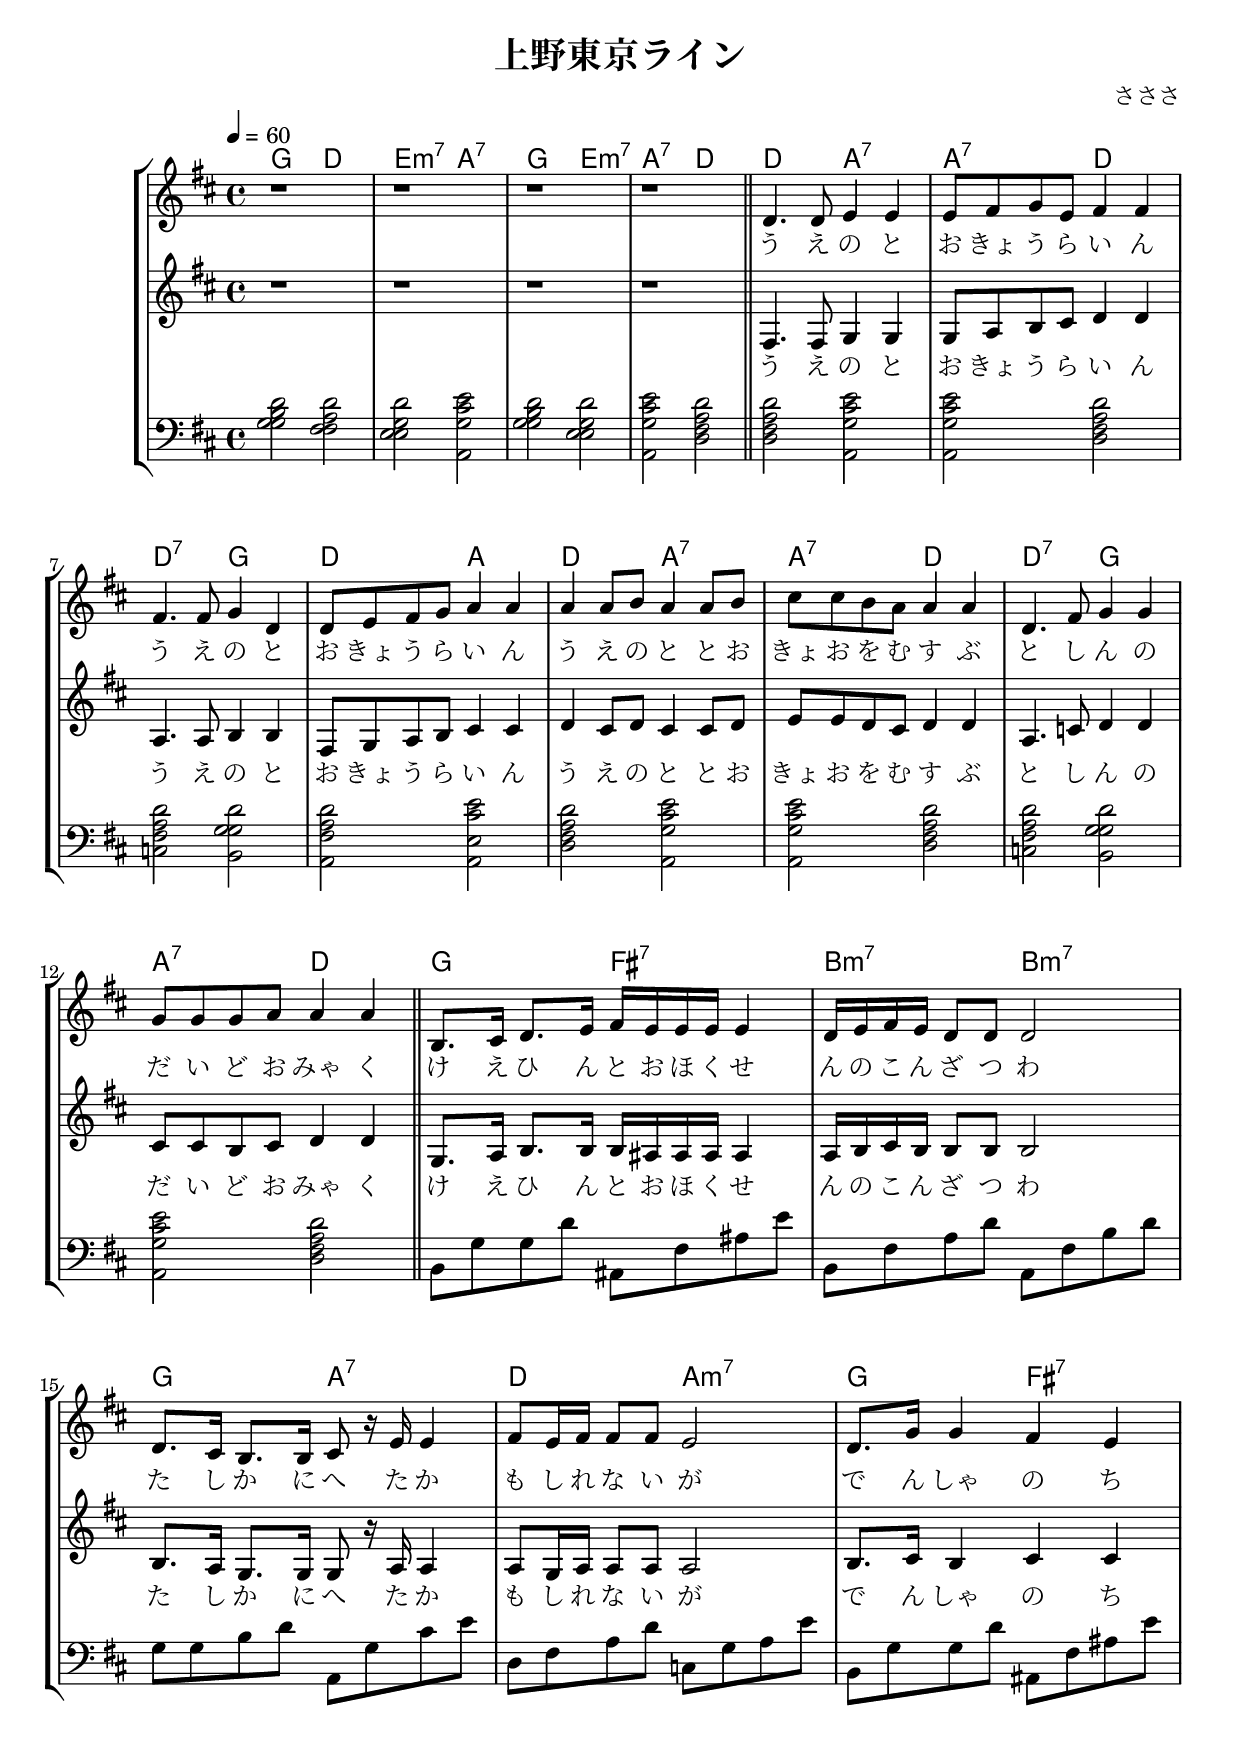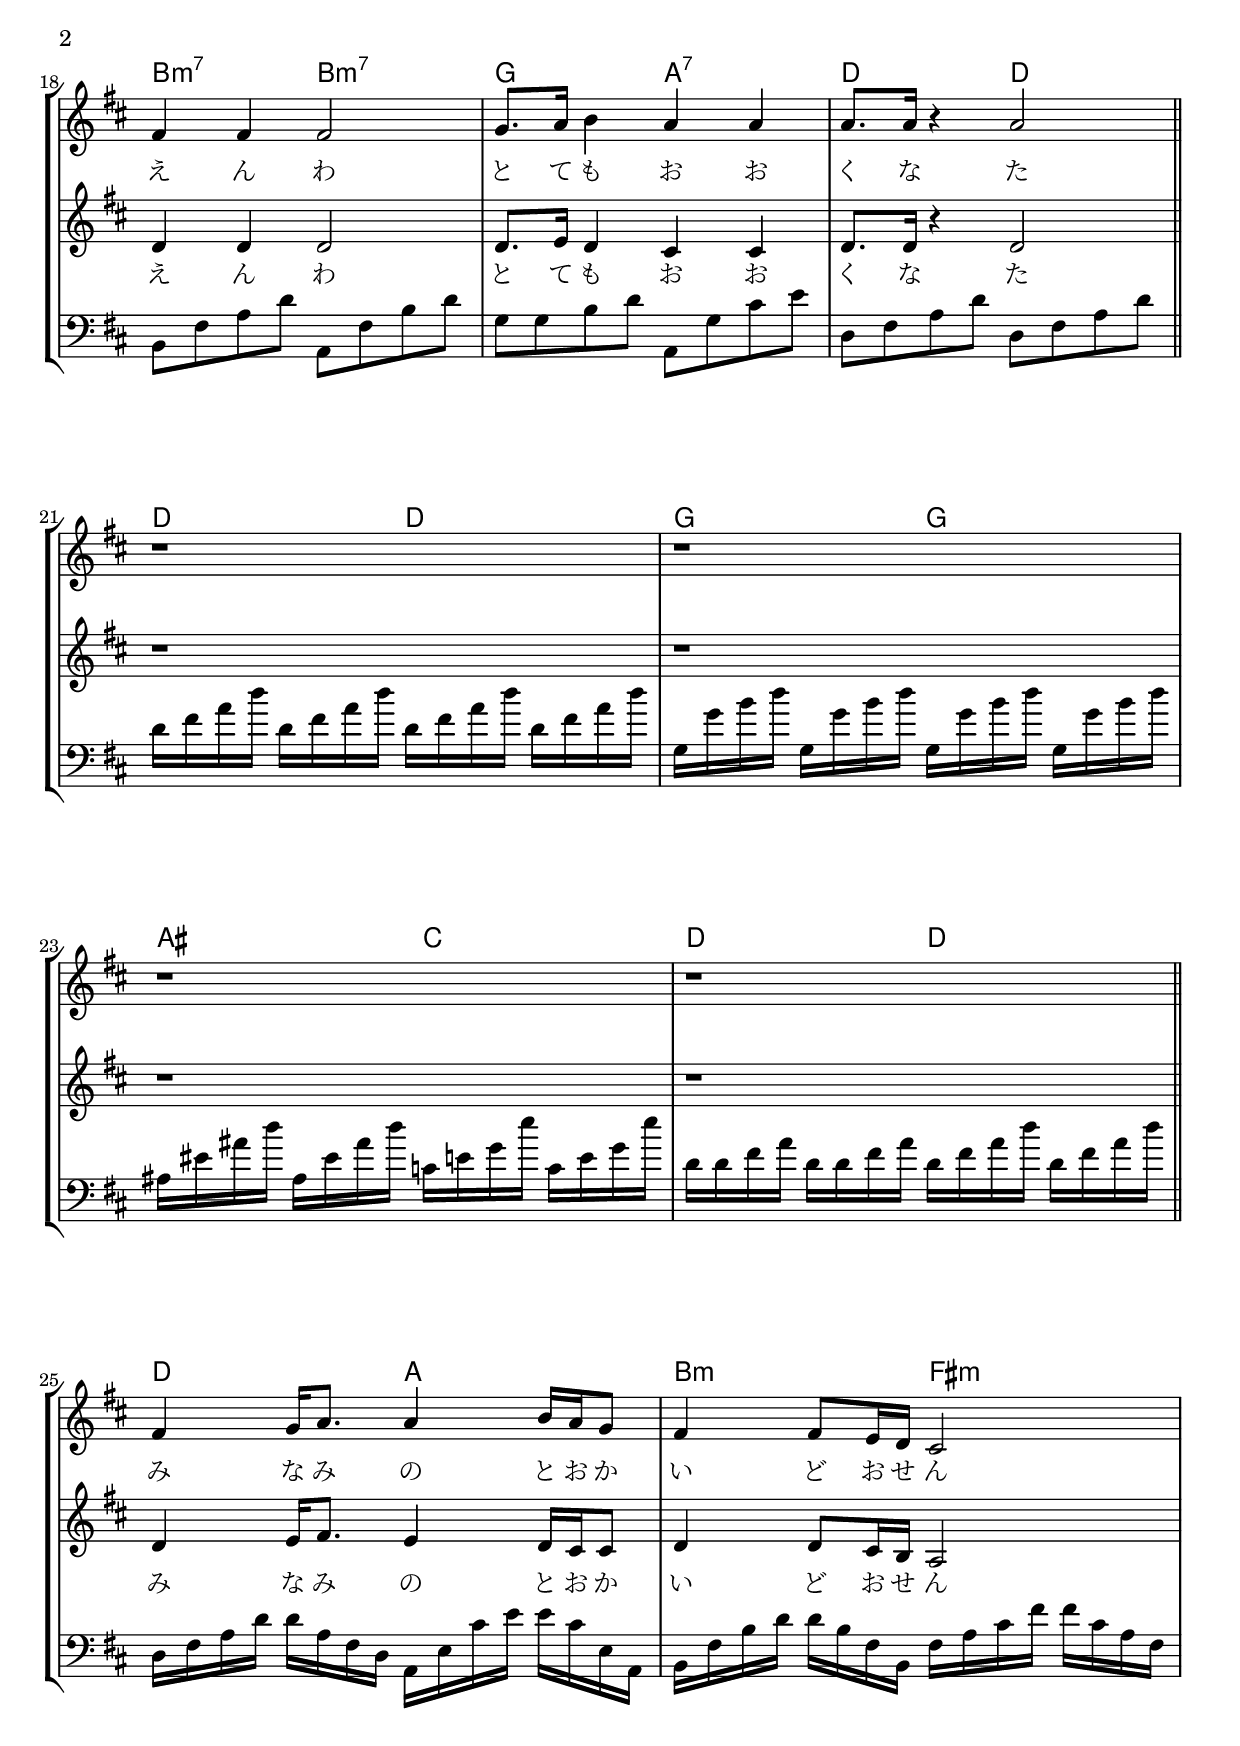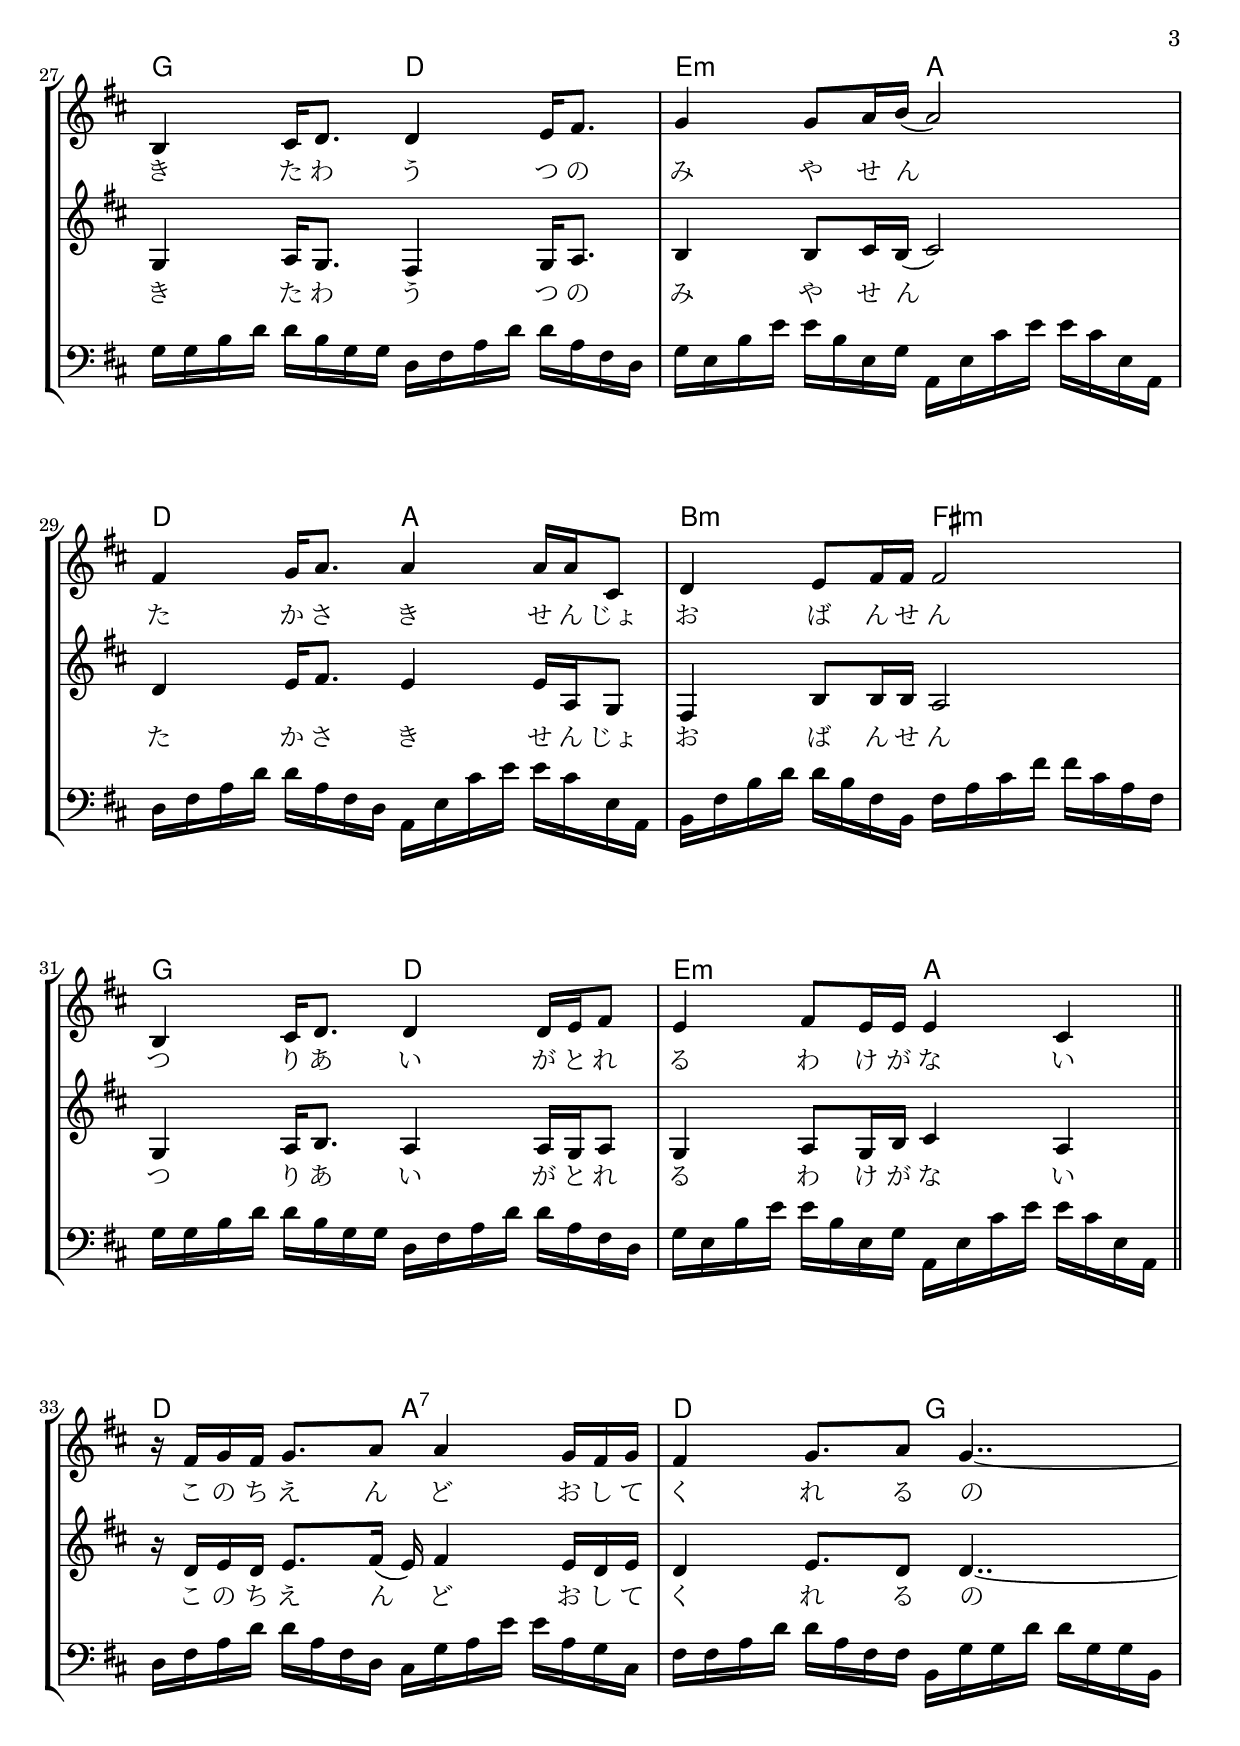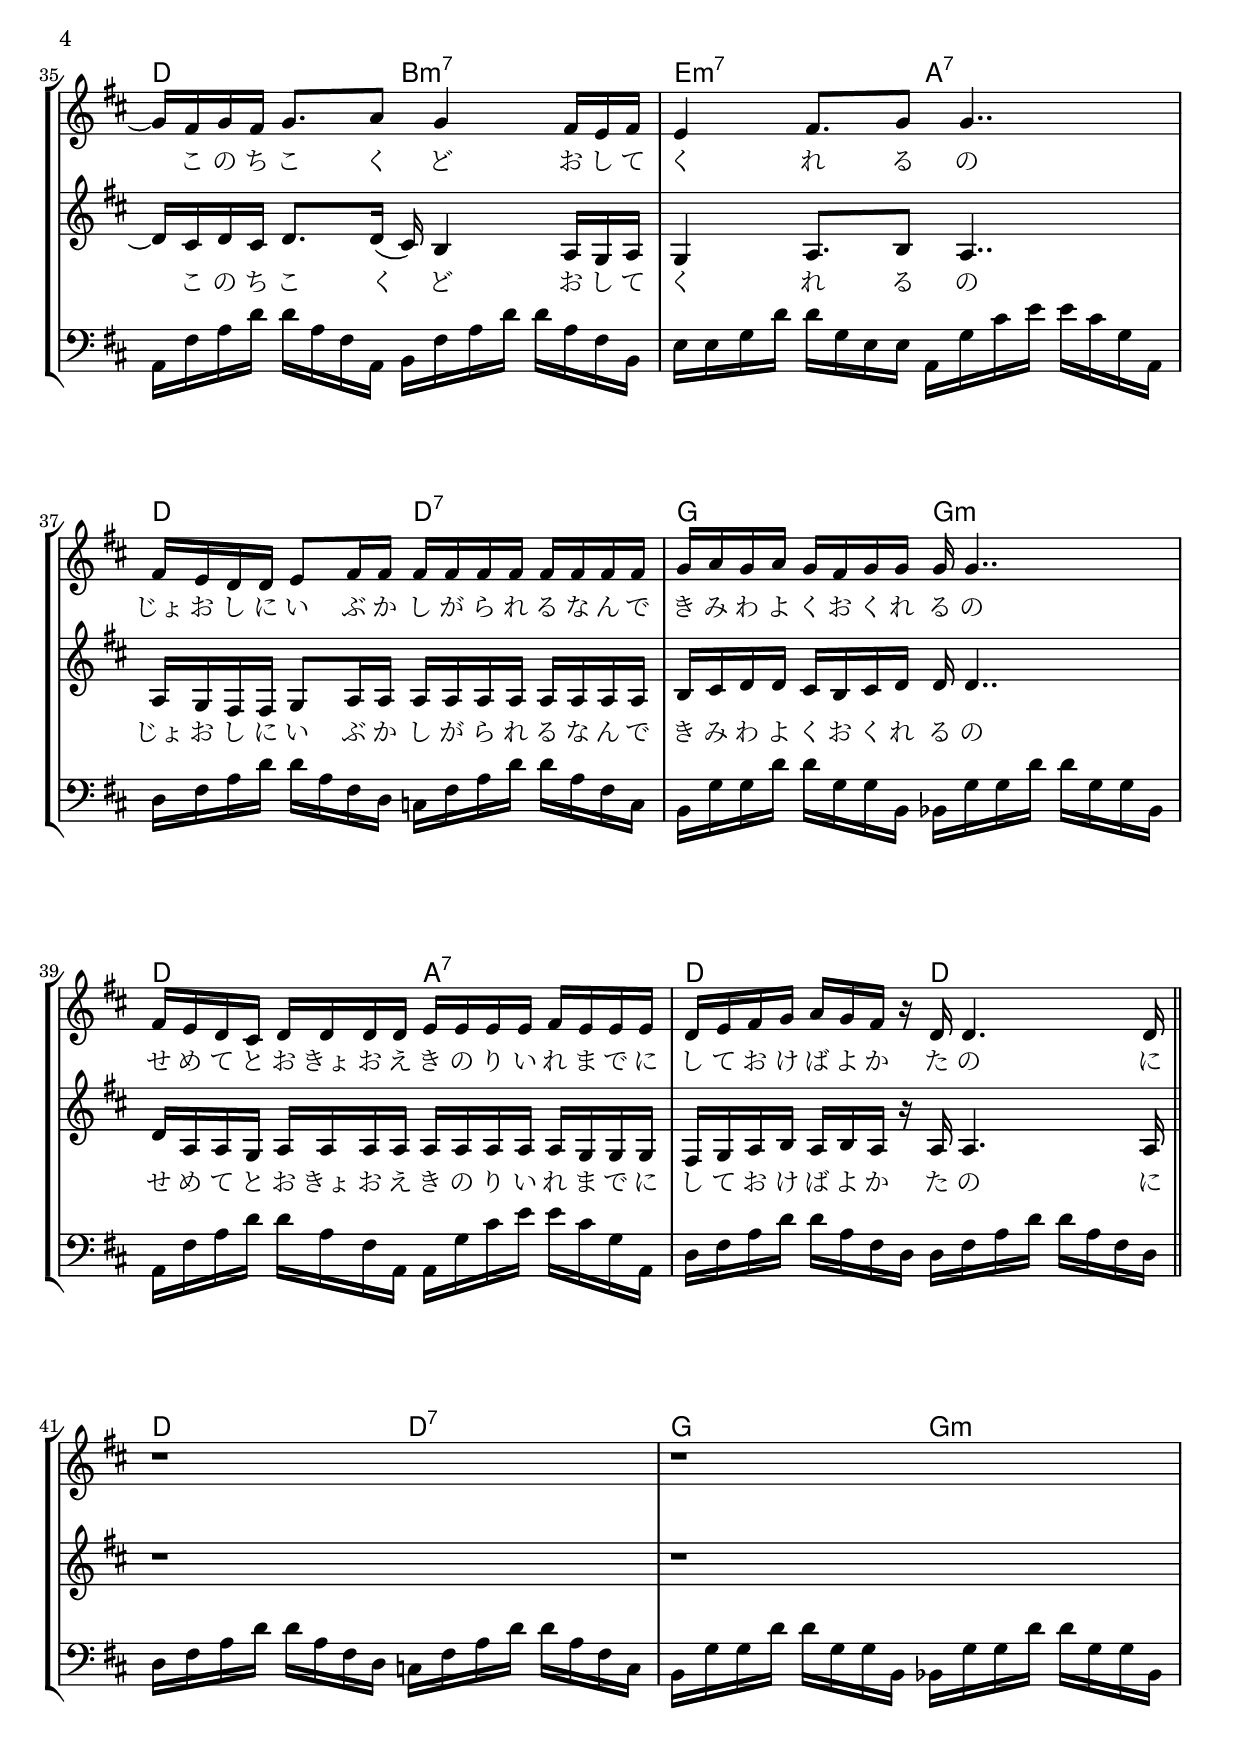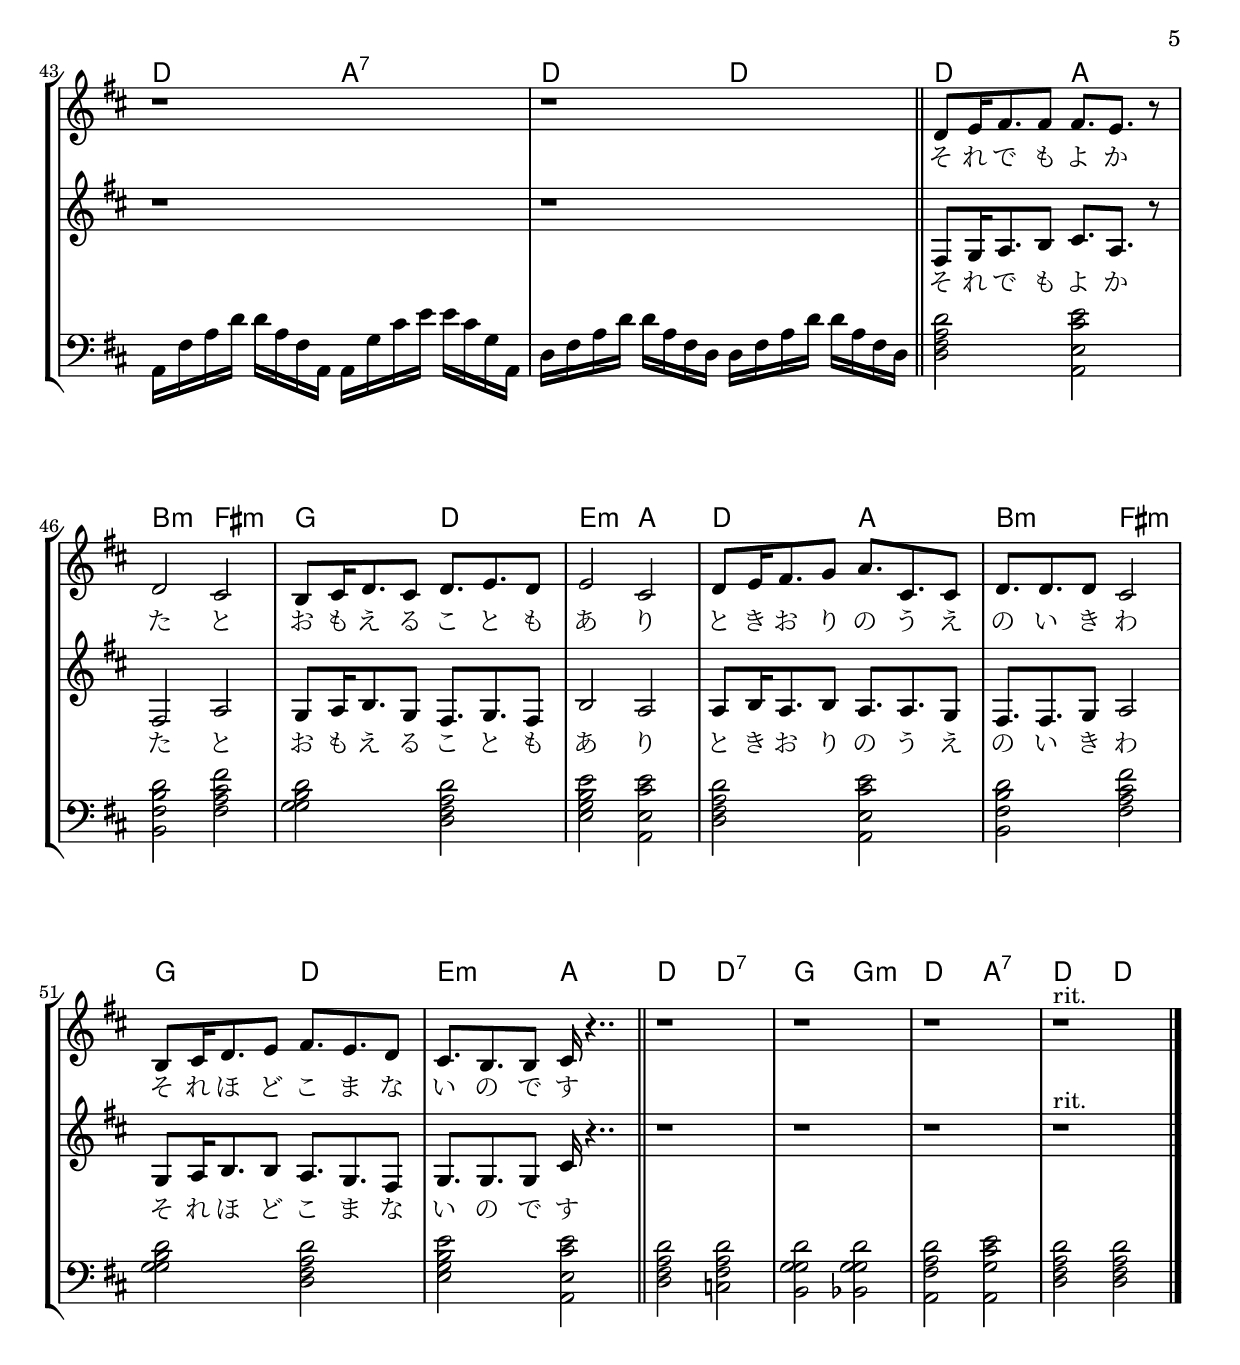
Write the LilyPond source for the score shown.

\version "2.12.1"

\header {
	title = \markup {上野東京ライン}
	composer = \markup \center-column {さささ}
}

harmony = \chordmode {
	g2 d e:min7 a:7 g e:min7 a:7 d 

	d a:7 a:7 d d:7 g d a d a:7 a:7 d d:7 g a:7 d 

	g fis:7 b:min7 b:min7 g a:7 d a:min7 g fis:7 b:min7 b:min7 g a:7 d d 

	d d g g ais c d d 

	d a b:m fis:m g d e:m a d a b:m fis:m g d e:m a 

	d a:7 d g d b:min7 e:min7 a:7 d d:7 g g:m d a:7 d d 

	d d:7 g g:m d a:7 d d 

	d a b:m fis:m g d e:m a d a b:m fis:m g d e:m a 

	d d:7 g g:m d a:7 d d 
}

melody = {
	\key d \major
	\tempo 4 = 60
	r1 | r1 | r1 | r1   
	\set Staff.midiInstrument = #"fss0.42"
	d'4.  d'8  e'4  e'4 
	e'8  fis'8  g'8  e'8  fis'4  fis'4 
	fis'4.  fis'8  g'4  d'4 
	d'8  e'8  fis'8  g'8  a'4  a'4 
	a'4  a'8  b'8  a'4  a'8  b'8 
	cis''8  cis''8  b'8  a'8  a'4  a'4 
	d'4.  fis'8  g'4  g'4 
	g'8  g'8  g'8  a'8  a'4  a'4
	\set Staff.midiInstrument = #"fss0.42"
	b8.  cis'16  d'8.  e'16  fis'16  e'16  e'16  e'16  e'4 
	d'16  e'16  fis'16  e'16  d'8  d'8  d'2 
	d'8.  cis'16  b8.  b16  cis'8  r16  e'16  e'4 
	fis'8  e'16  fis'16  fis'8  fis'8  e'2 
	d'8.  g'16  g'4  fis'4  e'4 
	fis'4  fis'4  fis'2 
	g'8.  a'16  b'4  a'4  a'4 
	a'8.  a'16  r4  a'2
	r1 | r1 | r1 | r1   
	\set Staff.midiInstrument = #"fss0.42"
	fis'4  g'16  a'8.  a'4  b'16  a'16  g'8 
	fis'4  fis'8  e'16  d'16  cis'2 
	b4  cis'16  d'8.  d'4  e'16  fis'8. 
	g'4  g'8  a'16  b'16  (a'2) 
	fis'4  g'16  a'8.  a'4  a'16  a'16  cis'8 
	d'4  e'8  fis'16  fis'16  fis'2 
	b4  cis'16  d'8.  d'4  d'16  e'16  fis'8 
	e'4  fis'8  e'16  e'16  e'4  cis'4
	\set Staff.midiInstrument = #"fss0.42"
	r16 fis'16  g'16  fis'16  g'8.  a'8  a'4  g'16  fis'16  g'16 
	fis'4  g'8.  a'8  g'4..~ 
	g'16  fis'16  g'16  fis'16  g'8.  a'8  g'4  fis'16  e'16  fis'16 
	e'4  fis'8.  g'8  g'4.. 
	fis'16  e'16  d'16  d'16  e'8  fis'16  fis'16  fis'16  fis'16  fis'16  fis'16  fis'16  fis'16  fis'16  fis'16 
	g'16  a'16  g'16  a'16  g'16  fis'16  g'16  g'16  g'16  g'4.. 
	fis'16  e'16  d'16  cis'16  d'16  d'16  d'16  d'16  e'16  e'16  e'16  e'16  fis'16  e'16  e'16  e'16 
	d'16  e'16  fis'16  g'16  a'16  g'16  fis'16  r16  d'16  d'4.  d'16
	r1 | r1 | r1 | r1   
	\set Staff.midiInstrument = #"fss0.42"
	d'8  e'16  fis'8.  fis'8  fis'8.  e'8.  r8 
	d'2  cis'2 
	b8  cis'16  d'8.  cis'8  d'8.  e'8.  d'8 
	e'2  cis'2 
	d'8  e'16  fis'8.  g'8  a'8.  cis'8.  cis'8 
	d'8.  d'8.  d'8  cis'2 
	b8  cis'16  d'8.  e'8  fis'8.  e'8.  d'8 
	cis'8.  b8.  b8  cis'16  	r4.. 	r1 | r1 | r1 | r1^"rit." \bar "|."
}

words = \lyricmode {
	
	う  え  の  と  お  きょ  う  ら  い  ん  う  え  の  と  お  きょ  う  ら  い  ん  う  え  の  と  と  お  きょ  お  を  む  す  ぶ  と  し  ん  の  だ  い  ど  お  みゃ  く  
	け  え  ひ  ん  と  お  ほ  く  せ  ん  の  こ  ん  ざ  つ  わ  た  し  か  に  へ  た  か  も  し  れ  な  い  が  で  ん  しゃ  の  ち  え  ん  わ  と  て  も  お  お  く  な  た  
	
	み  な  み  の  と  お  か  い  ど  お  せ  ん  き  た  わ  う  つ  の  み  や  せ  ん  た  か  さ  き  せ  ん  じょ  お  ば  ん  せ  ん  つ  り  あ  い  が  と  れ  る  わ  け  が  な  い  
	こ  の  ち  え  ん  ど  お  し  て  く  れ  る  の  こ  の  ち  こ  く  ど  お  し  て  く  れ  る  の  じょ  お  し  に  い  ぶ  か  し  が  ら  れ  る  な  ん  で  き  み  わ  よ  く  お  く  れ  る  の  せ  め  て  と  お  きょ  お  え  き  の  り  い  れ  ま  で  に  し  て  お  け  ば  よ  か  た  の  に  
	
	そ  れ  で  も  よ  か  た  と  お  も  え  る  こ  と  も  あ  り  と  き  お  り  の  う  え  の  い  き  わ  そ  れ  ほ  ど  こ  ま  な  い  の  で  す  
	
}

secondmelody = {
	\key d \major
	\tempo 4 = 60
	r1 | r1 | r1 | r1   
	\set Staff.midiInstrument = #"fss0.42"
	fis4.  fis8  g4  g4 
	g8  a8  b8  cis'8  d'4  d'4 
	a4.  a8  b4  b4 
	fis8  g8  a8  b8  cis'4  cis'4 
	d'4  cis'8  d'8  cis'4  cis'8  d'8 
	e'8  e'8  d'8  cis'8  d'4  d'4 
	a4.  c'8  d'4  d'4 
	cis'8  cis'8  b8  cis'8  d'4  d'4
	\set Staff.midiInstrument = #"fss0.42"
	g8.  a16  b8.  b16  b16  ais16  ais16  ais16  ais4 
	a16  b16  cis'16  b16  b8  b8  b2 
	b8.  a16  g8.  g16  g8  r16  a16  a4 
	a8  g16  a16  a8  a8  a2 
	b8.  cis'16  b4  cis'4  cis'4 
	d'4  d'4  d'2 
	d'8.  e'16  d'4  cis'4  cis'4 
	d'8.  d'16  r4  d'2
	r1 | r1 | r1 | r1   
	\set Staff.midiInstrument = #"fss0.42"
	d'4  e'16  fis'8.  e'4  d'16  cis'16  cis'8 
	d'4  d'8  cis'16  b16  a2 
	g4  a16  g8.  fis4  g16  a8. 
	b4  b8  cis'16  b16  (cis'2) 
	d'4  e'16  fis'8.  e'4  e'16  a16  g8 
	fis4  b8  b16  b16  a2 
	g4  a16  b8.  a4  a16  g16  a8 
	g4  a8  g16  b16  cis'4  a4
	\set Staff.midiInstrument = #"fss0.42"
	r16 d'16  e'16  d'16  e'8.  fis'16  (e'16)  fis'4  e'16  d'16  e'16 
	d'4  e'8.  d'8  d'4..~ 
	d'16  cis'16  d'16  cis'16  d'8.  d'16  (cis'16)  b4  a16  g16  a16 
	g4  a8.  b8  a4.. 
	a16  g16  fis16  fis16  g8  a16  a16  a16  a16  a16  a16  a16  a16  a16  a16 
	b16  cis'16  d'16  d'16  cis'16  b16  cis'16  d'16  d'16  d'4.. 
	d'16  a16  a16  g16  a16  a16  a16  a16  a16  a16  a16  a16  a16  g16  g16  g16 
	fis16  g16  a16  b16  a16  b16  a16  r16  a16  a4.  a16
	r1 | r1 | r1 | r1   
	\set Staff.midiInstrument = #"fss0.42"
	fis8  g16  a8.  b8  cis'8.  a8.  r8 
	fis2  a2 
	g8  a16  b8.  g8  fis8.  g8.  fis8 
	b2  a2 
	a8  b16  a8.  b8  a8.  a8.  g8 
	fis8.  fis8.  g8  a2 
	g8  a16  b8.  b8  a8.  g8.  fis8 
	g8.  g8.  g8  cis'16  	r4.. 	r1 | r1 | r1 | r1^"rit." \bar "|."
}

secondwords = \lyricmode {
	
	う  え  の  と  お  きょ  う  ら  い  ん  う  え  の  と  お  きょ  う  ら  い  ん  う  え  の  と  と  お  きょ  お  を  む  す  ぶ  と  し  ん  の  だ  い  ど  お  みゃ  く  
	け  え  ひ  ん  と  お  ほ  く  せ  ん  の  こ  ん  ざ  つ  わ  た  し  か  に  へ  た  か  も  し  れ  な  い  が  で  ん  しゃ  の  ち  え  ん  わ  と  て  も  お  お  く  な  た  
	
	み  な  み  の  と  お  か  い  ど  お  せ  ん  き  た  わ  う  つ  の  み  や  せ  ん  た  か  さ  き  せ  ん  じょ  お  ば  ん  せ  ん  つ  り  あ  い  が  と  れ  る  わ  け  が  な  い  
	こ  の  ち  え  ん  ど  お  し  て  く  れ  る  の  こ  の  ち  こ  く  ど  お  し  て  く  れ  る  の  じょ  お  し  に  い  ぶ  か  し  が  ら  れ  る  な  ん  で  き  み  わ  よ  く  お  く  れ  る  の  せ  め  て  と  お  きょ  お  え  き  の  り  い  れ  ま  で  に  し  て  お  け  ば  よ  か  た  の  に  
	
	そ  れ  で  も  よ  か  た  と  お  も  え  る  こ  と  も  あ  り  と  き  お  り  の  う  え  の  い  き  わ  そ  れ  ほ  ど  こ  ま  な  い  の  で  す  
	
}

tempochange = {
	\tempo 4 = 60
	r1 | r1 | r1 | r1 \bar "||"
	\tempo 4 = 60
	r1 | r1 | r1 | r1 | r1 | r1 | r1 | r1 \bar "||"
	\tempo 4 = 60
	r1 | r1 | r1 | r1 | r1 | r1 | r1 | r1 \bar "||"
	\tempo 4 = 60
	r1 | r1 | r1 | r1 \bar "||"
	\tempo 4 = 60
	r1 | r1 | r1 | r1 | r1 | r1 | r1 | r1 \bar "||"
	\tempo 4 = 60
	r1 | r1 | r1 | r1 | r1 | r1 | r1 | r1 \bar "||"
	\tempo 4 = 60
	r1 | r1 | r1 | r1 \bar "||"
	\tempo 4 = 60
	r1 | r1 | r1 | r1 | r1 | r1 | r1 | r1 \bar "||"
	\tempo 4 = 60
	r1 | r1 | r1 | \tempo 4 = 45 r2 \tempo 4 = 40 r2 \bar "|."
}

mainacc = {
	\clef bass
	\set Staff.midiInstrument = #"Church organ"
	\key d \major
	\tempo 4 = 60
	<g g b d'>2
	<fis fis a d'>2
	<e e g d'>2
	<a, g cis' e'>2
	<g g b d'>2
	<e e g d'>2
	<a, g cis' e'>2
	<d fis a d'>2
	\bar "||"

	\set Staff.midiInstrument = #"Church organ"
	<d fis a d'>2
	<a, g cis' e'>2
	<a, g cis' e'>2
	<d fis a d'>2
	<c fis a d'>2
	<b, g g d'>2
	<a, fis a d'>2
	<a, e cis' e'>2
	<d fis a d'>2
	<a, g cis' e'>2
	<a, g cis' e'>2
	<d fis a d'>2
	<c fis a d'>2
	<b, g g d'>2
	<a, g cis' e'>2
	<d fis a d'>2
	\bar "||"

	\set Staff.midiInstrument = #"Pizzicato Strings"
	b,8 g8 g8 d'8
	ais,8 fis8 ais8 e'8
	b,8 fis8 a8 d'8
	a,8 fis8 b8 d'8
	g8 g8 b8 d'8
	a,8 g8 cis'8 e'8
	d8 fis8 a8 d'8
	c8 g8 a8 e'8
	b,8 g8 g8 d'8
	ais,8 fis8 ais8 e'8
	b,8 fis8 a8 d'8
	a,8 fis8 b8 d'8
	g8 g8 b8 d'8
	a,8 g8 cis'8 e'8
	d8 fis8 a8 d'8
	d8 fis8 a8 d'8
	\bar "||"

	\set Staff.midiInstrument = #"Harpsichord"
	d'16 fis' a' d'' d' fis' a' d''
	d'16 fis' a' d'' d' fis' a' d''
	g16 g' b' d'' g g' b' d''
	g16 g' b' d'' g g' b' d''
	ais16 eis' ais' d'' ais eis' ais' d''
	c'16 e' g' e'' c' e' g' e''
	d'16 d' fis' a' d' d' fis' a'
	d'16 fis' a' d'' d' fis' a' d''
	\bar "||"

	\set Staff.midiInstrument = #"Harpsichord"
	d16 fis a d' d' a fis d
	a,16 e cis' e' e' cis' e a,
	b,16 fis b d' d' b fis b,
	fis16 a cis' fis' fis' cis' a fis
	g16 g b d' d' b g g
	d16 fis a d' d' a fis d
	g16 e b e' e' b e g
	a,16 e cis' e' e' cis' e a,
	d16 fis a d' d' a fis d
	a,16 e cis' e' e' cis' e a,
	b,16 fis b d' d' b fis b,
	fis16 a cis' fis' fis' cis' a fis
	g16 g b d' d' b g g
	d16 fis a d' d' a fis d
	g16 e b e' e' b e g
	a,16 e cis' e' e' cis' e a,
	\bar "||"

	\set Staff.midiInstrument = #"Synthstrings 1"
	d16 fis a d' d' a fis d
	cis16 g a e' e' a g cis
	fis16 fis a d' d' a fis fis
	b,16 g g d' d' g g b,
	a,16 fis a d' d' a fis a,
	b,16 fis a d' d' a fis b,
	e16 e g d' d' g e e
	a,16 g cis' e' e' cis' g a,
	d16 fis a d' d' a fis d
	c16 fis a d' d' a fis c
	b,16 g g d' d' g g b,
	bes,16 g g d' d' g g bes,
	a,16 fis a d' d' a fis a,
	a,16 g cis' e' e' cis' g a,
	d16 fis a d' d' a fis d
	d16 fis a d' d' a fis d
	\bar "||"

	\set Staff.midiInstrument = #"Harpsichord"
	d16 fis a d' d' a fis d
	c16 fis a d' d' a fis c
	b,16 g g d' d' g g b,
	bes,16 g g d' d' g g bes,
	a,16 fis a d' d' a fis a,
	a,16 g cis' e' e' cis' g a,
	d16 fis a d' d' a fis d
	d16 fis a d' d' a fis d
	\bar "||"

	\set Staff.midiInstrument = #"String Ensemble 1"
	<d fis a d'>2
	<a, e cis' e'>2
	<b, fis b d'>2
	<fis a cis' fis'>2
	<g g b d'>2
	<d fis a d'>2
	<g e b e'>2
	<a, e cis' e'>2
	<d fis a d'>2
	<a, e cis' e'>2
	<b, fis b d'>2
	<fis a cis' fis'>2
	<g g b d'>2
	<d fis a d'>2
	<g e b e'>2
	<a, e cis' e'>2
	\bar "||"

	\set Staff.midiInstrument = #"Church organ"
	<d fis a d'>2
	<c fis a d'>2
	<b, g g d'>2
	<bes, g g d'>2
	<a, fis a d'>2
	<a, g cis' e'>2
	<d fis a d'>2
	<d fis a d'>2
	\bar "|."
}

subacc = {
	\clef bass
	\set Staff.midiInstrument = #"Tuba"
	\key d \major
	\tempo 4 = 60
	g4.g8
	fis4.fis8
	e4.e8
	a,4.a,8
	g4.g8
	e4.e8
	a,4.a,8
	d4.d8
	\bar "||"

	\set Staff.midiInstrument = #"Tuba"
	d4.d8
	a,4.a,8
	a,4.a,8
	d4.d8
	c4.c8
	b,4.b,8
	a,4.a,8
	a,4.a,8
	d4.d8
	a,4.a,8
	a,4.a,8
	d4.d8
	c4.c8
	b,4.b,8
	a,4.a,8
	d4.d8
	\bar "||"

	\set Staff.midiInstrument = #"Church organ"
	b,4.b,8
	ais,4.ais,8
	b,4.b,8
	a,4.a,8
	g4.g8
	a,4.a,8
	d4.d8
	c4.c8
	b,4.b,8
	ais,4.ais,8
	b,4.b,8
	a,4.a,8
	g4.g8
	a,4.a,8
	d4.d8
	d4.d8
	\bar "||"

	\set Staff.midiInstrument = #"Church organ"
	<d' fis' a' d''>2
	<d' fis' a' d''>2
	<g g' b' d''>2
	<g g' b' d''>2
	<ais eis' ais' d''>2
	<c' e' g' e''>2
	<d' d' fis' a'>2
	<d' fis' a' d''>2
	\bar "||"

	\set Staff.midiInstrument = #"Church organ"
	d8 <fis a d'> d <fis a d'>16 <fis a d'>
	a,8 <e cis' e'> a, <e cis' e'>16 <e cis' e'>
	b,8 <fis b d'> b, <fis b d'>16 <fis b d'>
	fis8 <a cis' fis'> fis <a cis' fis'>16 <a cis' fis'>
	g8 <g b d'> g <g b d'>16 <g b d'>
	d8 <fis a d'> d <fis a d'>16 <fis a d'>
	g8 <e b e'> g <e b e'>16 <e b e'>
	a,8 <e cis' e'> a, <e cis' e'>16 <e cis' e'>
	d8 <fis a d'> d <fis a d'>16 <fis a d'>
	a,8 <e cis' e'> a, <e cis' e'>16 <e cis' e'>
	b,8 <fis b d'> b, <fis b d'>16 <fis b d'>
	fis8 <a cis' fis'> fis <a cis' fis'>16 <a cis' fis'>
	g8 <g b d'> g <g b d'>16 <g b d'>
	d8 <fis a d'> d <fis a d'>16 <fis a d'>
	g8 <e b e'> g <e b e'>16 <e b e'>
	a,8 <e cis' e'> a, <e cis' e'>16 <e cis' e'>
	\bar "||"

	\set Staff.midiInstrument = #"Church organ"
	<d fis a d'>2
	<cis g a e'>2
	<fis fis a d'>2
	<b, g g d'>2
	<a, fis a d'>2
	<b, fis a d'>2
	<e e g d'>2
	<a, g cis' e'>2
	<d fis a d'>2
	<c fis a d'>2
	<b, g g d'>2
	<bes, g g d'>2
	<a, fis a d'>2
	<a, g cis' e'>2
	<d fis a d'>2
	<d fis a d'>2
	\bar "||"

	\set Staff.midiInstrument = #"Church organ"
	d8 fis8 a8 d'8
	c8 fis8 a8 d'8
	b,8 g8 g8 d'8
	bes,8 g8 g8 d'8
	a,8 fis8 a8 d'8
	a,8 g8 cis'8 e'8
	d8 fis8 a8 d'8
	d8 fis8 a8 d'8
	\bar "||"

	\set Staff.midiInstrument = #"Church organ"
	<d fis a d'>2
	<a, e cis' e'>2
	<b, fis b d'>2
	<fis a cis' fis'>2
	<g g b d'>2
	<d fis a d'>2
	<g e b e'>2
	<a, e cis' e'>2
	<d fis a d'>2
	<a, e cis' e'>2
	<b, fis b d'>2
	<fis a cis' fis'>2
	<g g b d'>2
	<d fis a d'>2
	<g e b e'>2
	<a, e cis' e'>2
	\bar "||"

	\set Staff.midiInstrument = #"Tuba"
	d4.d8
	c4.c8
	b,4.b,8
	bes,4.bes,8
	a,4.a,8
	a,4.a,8
	d4.d8
	d2
	\bar "|."
}

percA = {
	\drummode {
	r1 |r1 |r1 |r1 \bar "||"
	r1 |r1 |r1 |r1 |r1 |r1 |r1 |r1 \bar "||"
	r1 |r1 |r1 |r1 |r1 |r1 |r1 |r1 \bar "||"
	r1 |r1 |r1 |r1 \bar "||"
	r1 |r1 |r1 |r1 |r1 |r1 |r1 |r1 \bar "||"
	r1 |r1 |r1 |r1 |r1 |r1 |r1 |r1 \bar "||"
	r1 |r1 |r1 |r1 \bar "||"
	r1 |r1 |r1 |r1 |r1 |r1 |r1 |r1 \bar "||"
	r1 |r1 |r1 |r1 \bar "|."
	}
}

percB = {
	\drummode {
	r1 |r1 |r1 |r1 \bar "||"
	r1 |r1 |r1 |r1 |r1 |r1 |r1 |r1 \bar "||"
	r1 |r1 |r1 |r1 |r1 |r1 |r1 |r1 \bar "||"
	r1 |r1 |r1 |r1 \bar "||"
	r1 |r1 |r1 |r1 |r1 |r1 |r1 |r1 \bar "||"
	r1 |r1 |r1 |r1 |r1 |r1 |r1 |r1 \bar "||"
	r1 |r1 |r1 |r1 \bar "||"
	r1 |r1 |r1 |r1 |r1 |r1 |r1 |r1 \bar "||"
	r1 |r1 |r1 |r1 \bar "|."
	}
}

percC = {
	\drummode {
	r1 |r1 |r1 |r1 \bar "||"
	r1 |r1 |r1 |r1 |r1 |r1 |r1 |r1 \bar "||"
	r1 |r1 |r1 |r1 |r1 |r1 |r1 |r1 \bar "||"
	r1 |r1 |r1 |r1 \bar "||"
	r1 |r1 |r1 |r1 |r1 |r1 |r1 |r1 \bar "||"
	r1 |r1 |r1 |r1 |r1 |r1 |r1 |r1 \bar "||"
	r1 |r1 |r1 |r1 \bar "||"
	r1 |r1 |r1 |r1 |r1 |r1 |r1 |r1 \bar "||"
	r1 |r1 |r1 |r1 \bar "|."
	}
}

percD = {
	\drummode {
	r1 |r1 |r1 |r1 \bar "||"
	r1 |r1 |r1 |r1 |r1 |r1 |r1 |r1 \bar "||"
	r1 |r1 |r1 |r1 |r1 |r1 |r1 |r1 \bar "||"
	r1 |r1 |r1 |r1 \bar "||"
	r1 |r1 |r1 |r1 |r1 |r1 |r1 |r1 \bar "||"
	r1 |r1 |r1 |r1 |r1 |r1 |r1 |r1 \bar "||"
	r1 |r1 |r1 |r1 \bar "||"
	r1 |r1 |r1 |r1 |r1 |r1 |r1 |r1 \bar "||"
	r1 |r1 |r1 |r1 \bar "|."
	}
}

percE = {
	\drummode {
	r1 |r1 |r1 |r1 \bar "||"
	r1 |r1 |r1 |r1 |r1 |r1 |r1 |r1 \bar "||"
	r1 |r1 |r1 |r1 |r1 |r1 |r1 |r1 \bar "||"
	r1 |r1 |r1 |r1 \bar "||"
	r1 |r1 |r1 |r1 |r1 |r1 |r1 |r1 \bar "||"
	r1 |r1 |r1 |r1 |r1 |r1 |r1 |r1 \bar "||"
	r1 |r1 |r1 |r1 \bar "||"
	r1 |r1 |r1 |r1 |r1 |r1 |r1 |r1 \bar "||"
	r1 |r1 |r1 |r1 \bar "|."
	}
}

\score {
	<<
		\new StaffGroup <<
			\new ChordNames {\harmony}
			\new Voice = "melody" {\melody}
			\new Lyrics \lyricsto "melody" \words
			\new Voice = "secondmelody" {\secondmelody}
			\new Lyrics \lyricsto "secondmelody" \secondwords
			\new Staff = "mainacc" {\mainacc}
		>>
	>>
	\layout { }
}
